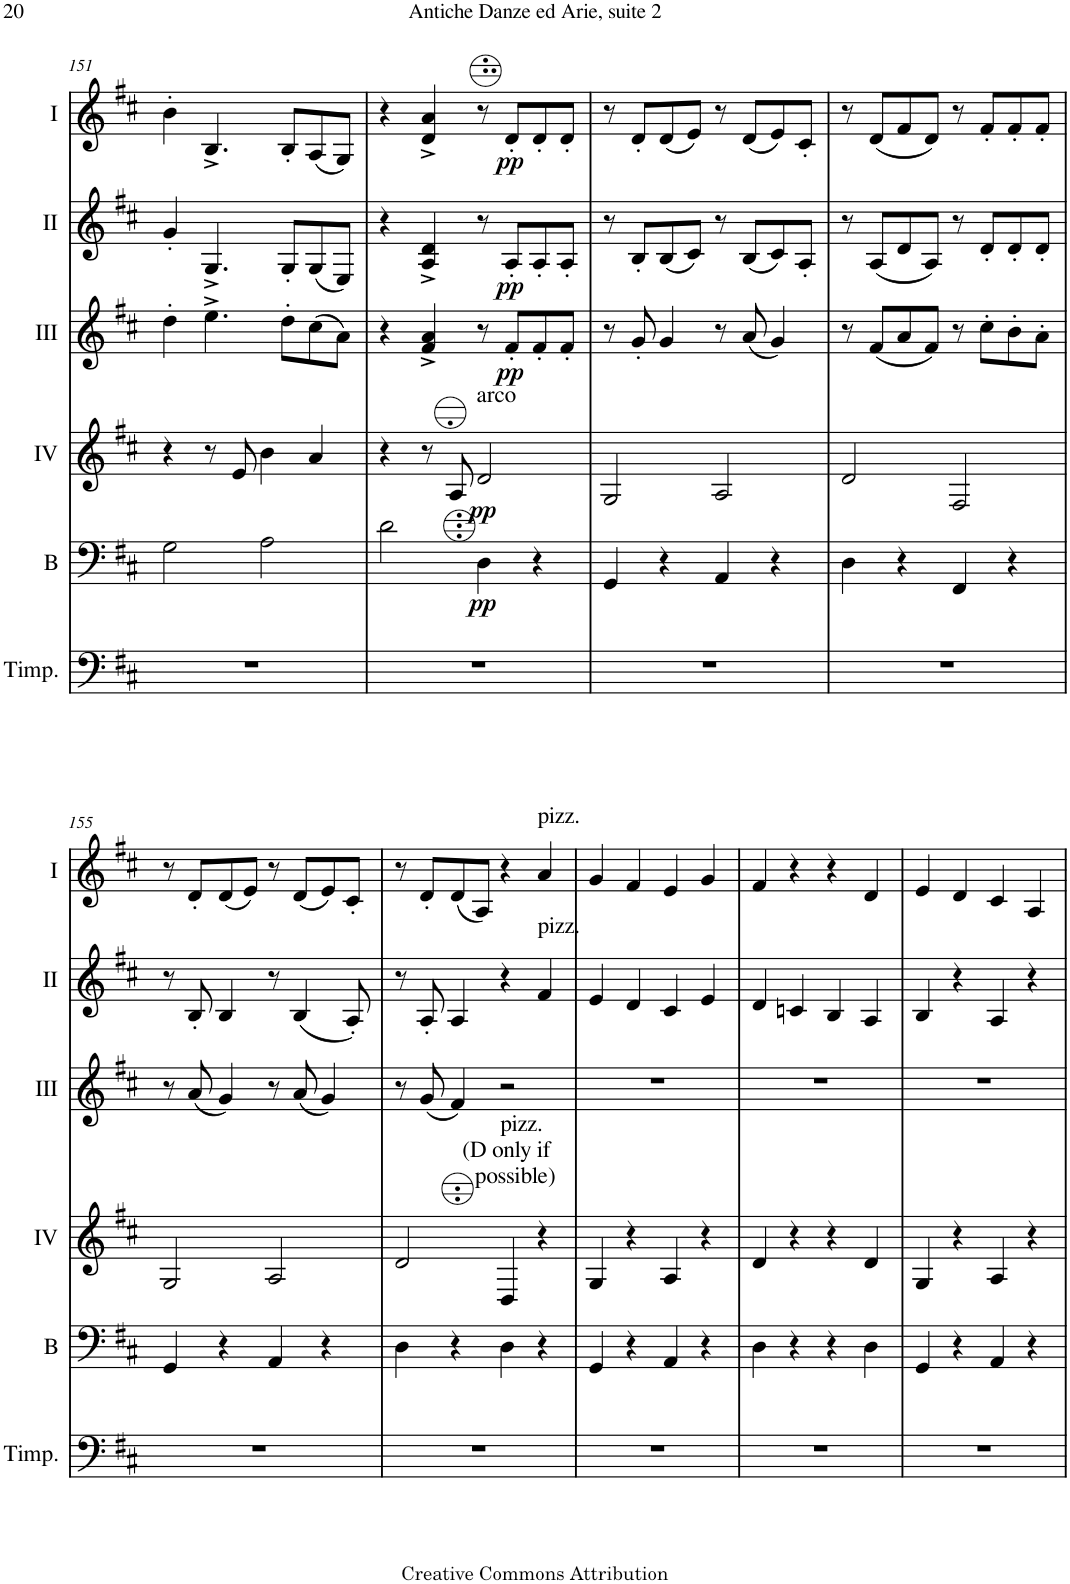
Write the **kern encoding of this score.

**kern	**kern	**dynam	**kern	**dynam	**kern	**dynam	**kern	**dynam	**kern	**dynam
*part6	*part5	*part5	*part4	*part4	*part3	*part3	*part2	*part2	*part1	*part1
*staff6	*staff5	*staff5	*staff4	*staff4	*staff3	*staff3	*staff2	*staff2	*staff1	*staff1
*I"Timpani	*I"Bass	*	*I"Acc. 4	*	*I"Acc. 3	*	*I"Acc. 2	*	*I"Acc. 1	*
*I'Timp.	*I'B	*	*	*	*	*	*	*	*	*
!!LO:PB:g=z
*clefF4	*clefF4	*	*clefG2	*	*clefG2	*	*clefG2	*	*clefG2	*
*	*Trd7c12	*	*Trd7c12	*	*Trd7c12	*	*	*	*	*
*k[f#c#]	*k[f#c#]	*	*k[f#c#]	*	*k[f#c#]	*	*k[f#c#]	*	*k[f#c#]	*
*M2/2	*M2/2	*	*M2/2	*	*M2/2	*	*M2/2	*	*M2/2	*
*met(c|)	*met(c|)	*	*met(c|)	*	*met(c|)	*	*met(c|)	*	*met(c|)	*
=151	=151	=151	=151	=151	=151	=151	=151	=151	=151	=151
1r	2G\	.	4r	.	4dd'\	.	4g'/	.	4b'\	.
.	.	.	8r	.	4.ee^\	.	4.G^/	.	4.B^/	.
.	.	.	8e/	.	.	.	.	.	.	.
.	2A\	.	4b\	.	.	.	.	.	.	.
.	.	.	.	.	8dd'\L	.	8G'/L	.	8B'/L	.
.	.	.	4a/	.	(8cc#\	.	(8G/	.	(8A/	.
.	.	.	.	.	8a\J)	.	8E/J)	.	8G/J)	.
=152	=152	=152	=152	=152	=152	=152	=152	=152	=152	=152
1r	2d\	.	4r	.	4r	.	4r	.	4r	.
.	.	.	8r	.	4f#/^ 4a/^	.	4A/^ 4d/^	.	4d/^ 4a/^	.
.	.	.	8A/	.	.	.	.	.	.	.
!	!	!	!LO:TX:a:t=arco	!	!	!	!	!	!	!
!	!	!LO:DY:b	!	!LO:DY:b	!	!	!	!	!	!
.	4D\	pp	2d/	pp	8r	.	8r	.	8r	.
!	!	!	!	!	!	!LO:DY:b	!	!LO:DY:b	!	!LO:DY:b
.	.	.	.	.	8f#'/L	pp	8A'/L	pp	8d'/L	pp
.	4r	.	.	.	8f#'/	.	8A'/	.	8d'/	.
.	.	.	.	.	8f#'/J	.	8A'/J	.	8d'/J	.
=153	=153	=153	=153	=153	=153	=153	=153	=153	=153	=153
1r	4GG/	.	2G/	.	8r	.	8r	.	8r	.
.	.	.	.	.	8g'/	.	8B'/L	.	8d'/L	.
.	4r	.	.	.	4g/	.	(8B/	.	(8d/	.
.	.	.	.	.	.	.	8c#/J)	.	8e/J)	.
.	4AA/	.	2A/	.	8r	.	8r	.	8r	.
.	.	.	.	.	(8a/	.	(8B/L	.	(8d/L	.
.	4r	.	.	.	4g/)	.	8c#/)	.	8e/)	.
.	.	.	.	.	.	.	8A'/J	.	8c#'/J	.
=154	=154	=154	=154	=154	=154	=154	=154	=154	=154	=154
1r	4D\	.	2d/	.	8r	.	8r	.	8r	.
.	.	.	.	.	(8f#/L	.	(8A/L	.	(8d/L	.
.	4r	.	.	.	8a/	.	8d/	.	8f#/	.
.	.	.	.	.	8f#/J)	.	8A/J)	.	8d/J)	.
.	4FF#/	.	2F#/	.	8r	.	8r	.	8r	.
.	.	.	.	.	8cc#'\L	.	8d'/L	.	8f#'/L	.
.	4r	.	.	.	8b'\	.	8d'/	.	8f#'/	.
.	.	.	.	.	8a'\J	.	8d'/J	.	8f#'/J	.
!!LO:LB:g=z
=155	=155	=155	=155	=155	=155	=155	=155	=155	=155	=155
1r	4GG/	.	2G/	.	8r	.	8r	.	8r	.
.	.	.	.	.	(8a/	.	8B'/	.	8d'/L	.
.	4r	.	.	.	4g/)	.	4B/	.	(8d/	.
.	.	.	.	.	.	.	.	.	8e/J)	.
.	4AA/	.	2A/	.	8r	.	8r	.	8r	.
.	.	.	.	.	(8a/	.	(4B/	.	(8d/L	.
.	4r	.	.	.	4g/)	.	.	.	8e/)	.
.	.	.	.	.	.	.	8A'/)	.	8c#'/J	.
=156	=156	=156	=156	=156	=156	=156	=156	=156	=156	=156
1r	4D\	.	2d/	.	8r	.	8r	.	8r	.
.	.	.	.	.	(8g/	.	8A'/	.	8d'/L	.
.	4r	.	.	.	4f#/)	.	4A/	.	(8d/	.
.	.	.	.	.	.	.	.	.	8A/J)	.
!	!	!	!LO:TX:a:t=(D only if	!	!	!	!	!	!	!
!	!	!	!LO:TX:a:t=possible)	!	!	!	!	!	!	!
!	!	!	!LO:TX:a:t=pizz.	!	!	!	!	!	!	!
.	4D\	.	4D/	.	2r	.	4r	.	4r	.
!	!	!	!	!	!	!	!	!	!LO:TX:a:t=pizz.	!
!	!	!	!	!	!	!	!LO:TX:a:t=pizz.	!	!	!
.	4r	.	4r	.	.	.	4f#/	.	4a/	.
=157	=157	=157	=157	=157	=157	=157	=157	=157	=157	=157
1r	4GG/	.	4G/	.	1r	.	4e/	.	4g/	.
.	4r	.	4r	.	.	.	4d/	.	4f#/	.
.	4AA/	.	4A/	.	.	.	4c#/	.	4e/	.
.	4r	.	4r	.	.	.	4e/	.	4g/	.
=158	=158	=158	=158	=158	=158	=158	=158	=158	=158	=158
1r	4D\	.	4d/	.	1r	.	4d/	.	4f#/	.
.	4r	.	4r	.	.	.	4cn/	.	4r	.
.	4r	.	4r	.	.	.	4B/	.	4r	.
.	4D\	.	4d/	.	.	.	4A/	.	4d/	.
=159	=159	=159	=159	=159	=159	=159	=159	=159	=159	=159
1r	4GG/	.	4G/	.	1r	.	4B/	.	4e/	.
.	4r	.	4r	.	.	.	4r	.	4d/	.
.	4AA/	.	4A/	.	.	.	4A/	.	4c#/	.
.	4r	.	4r	.	.	.	4r	.	4A/	.
=	=	=	=	=	=	=	=	=	=	=
*-	*-	*-	*-	*-	*-	*-	*-	*-	*-	*-
